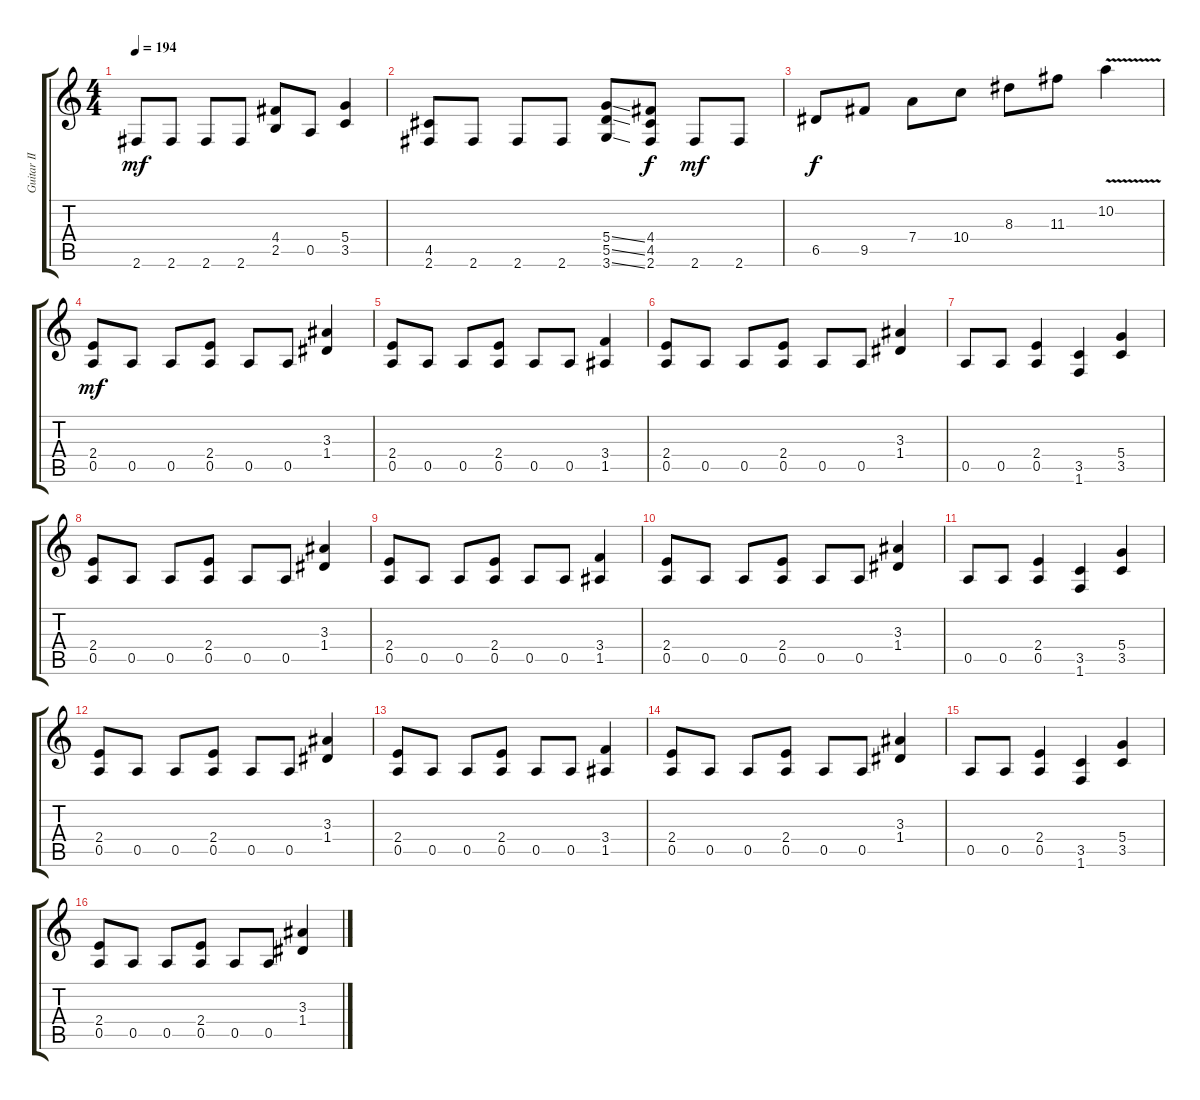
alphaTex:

\track ("Guitar II" "Guitar II") {instrument distortionguitar}
\staff {score tabs}
\tuning (E4 B3 G3 D3 A2 E2) {hide}
\ts (4 4)
\tempo 194
\clef g2
\ks c
2.6.8{dy mf} 2.6.8 2.6.8 2.6.8 (4.4 2.5).8 0.5.8 (5.4 3.5).4 |
(4.5 2.6).8 2.6.8 2.6.8 2.6.8 (5.4{ss} 5.5{ss} 3.6{ss}).8 (4.4 4.5 2.6).8{dy f} 2.6.8{dy mf} 2.6.8 |
6.5.8{dy f} 9.5.8 7.4.8 10.4.8 8.3.8 11.3.8 10.2{v}.4 |
(2.4 0.5).8{dy mf} 0.5.8 0.5.8 (2.4 0.5).8 0.5.8 0.5.8 (3.3 1.4).4 |
(2.4 0.5).8 0.5.8 0.5.8 (2.4 0.5).8 0.5.8 0.5.8 (3.4 1.5).4 |
(2.4 0.5).8 0.5.8 0.5.8 (2.4 0.5).8 0.5.8 0.5.8 (3.3 1.4).4 |
0.5.8 0.5.8 (2.4 0.5).4 (3.5 1.6).4 (5.4 3.5).4 |
(2.4 0.5).8 0.5.8 0.5.8 (2.4 0.5).8 0.5.8 0.5.8 (3.3 1.4).4 |
(2.4 0.5).8 0.5.8 0.5.8 (2.4 0.5).8 0.5.8 0.5.8 (3.4 1.5).4 |
(2.4 0.5).8 0.5.8 0.5.8 (2.4 0.5).8 0.5.8 0.5.8 (3.3 1.4).4 |
0.5.8 0.5.8 (2.4 0.5).4 (3.5 1.6).4 (5.4 3.5).4 |
(2.4 0.5).8 0.5.8 0.5.8 (2.4 0.5).8 0.5.8 0.5.8 (3.3 1.4).4 |
(2.4 0.5).8 0.5.8 0.5.8 (2.4 0.5).8 0.5.8 0.5.8 (3.4 1.5).4 |
(2.4 0.5).8 0.5.8 0.5.8 (2.4 0.5).8 0.5.8 0.5.8 (3.3 1.4).4 |
0.5.8 0.5.8 (2.4 0.5).4 (3.5 1.6).4 (5.4 3.5).4 |
(2.4 0.5).8 0.5.8 0.5.8 (2.4 0.5).8 0.5.8 0.5.8 (3.3 1.4).4
